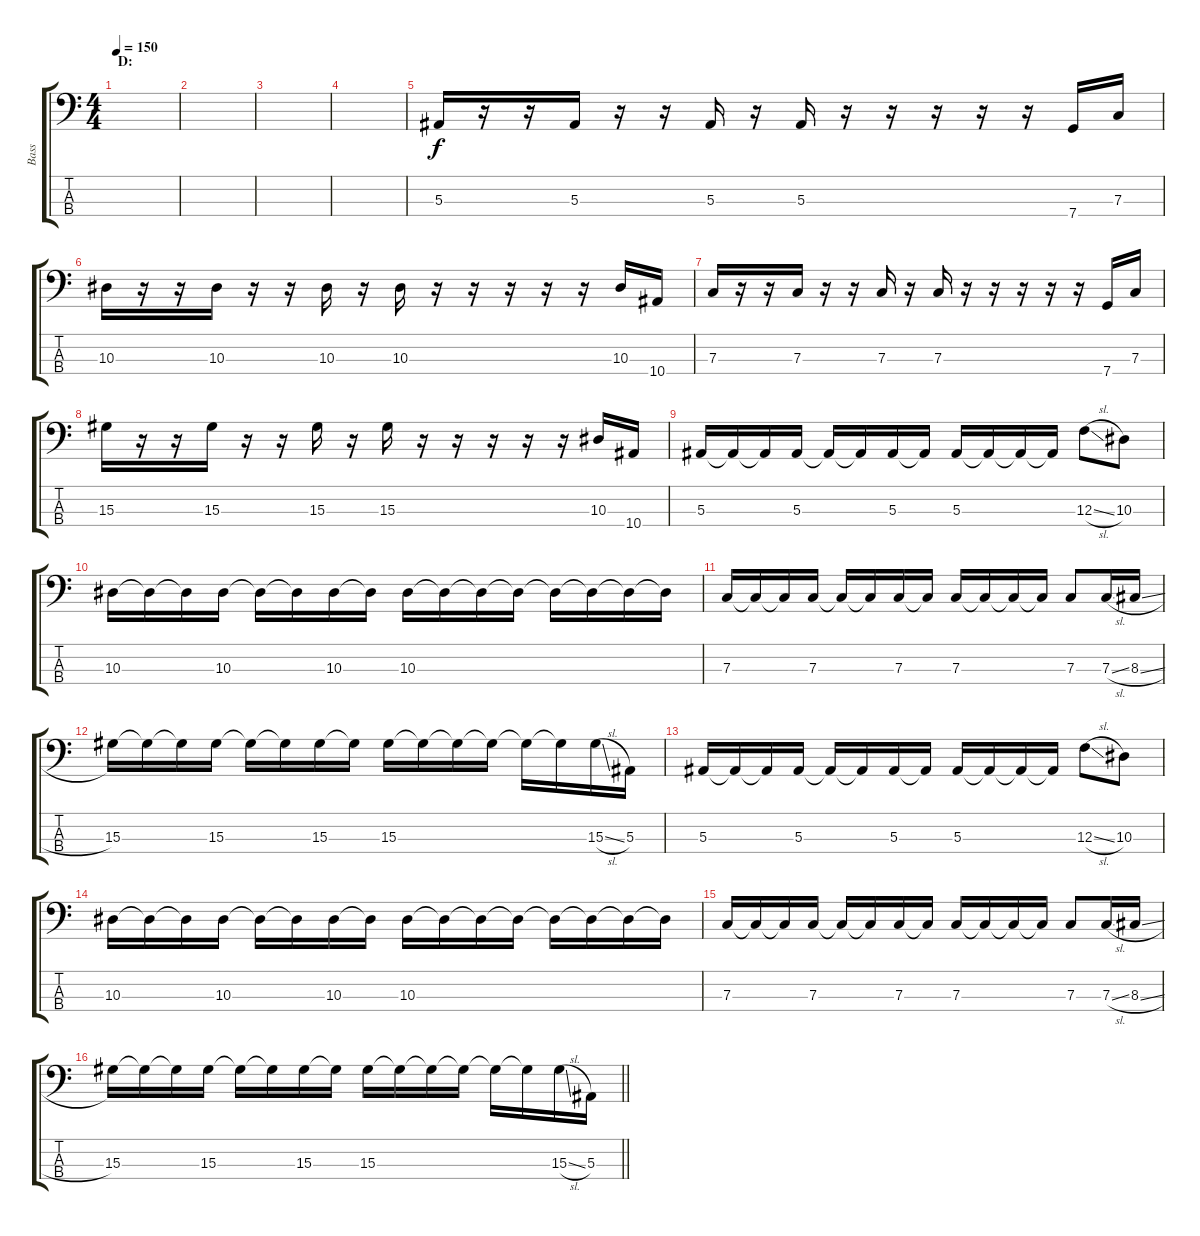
\track ("Bass" "Bass") {instrument electricbassfinger}
\staff {score tabs}
\tuning (Eb2 Bb1 F1 C1) {hide}
\ts (4 4)
\section ("" "D:")
\tempo 150
\clef f4
\ks c
|
|
|
|
5.3.16 r.16 r.16 5.3.16 r.16 r.16 5.3.16 r.16 5.3.16 r.16 r.16 r.16 r.16 r.16 7.4.16 7.3.16 |
10.3.16 r.16 r.16 10.3.16 r.16 r.16 10.3.16 r.16 10.3.16 r.16 r.16 r.16 r.16 r.16 10.3.16 10.4.16 |
7.3.16 r.16 r.16 7.3.16 r.16 r.16 7.3.16 r.16 7.3.16 r.16 r.16 r.16 r.16 r.16 7.4.16 7.3.16 |
15.3.16 r.16 r.16 15.3.16 r.16 r.16 15.3.16 r.16 15.3.16 r.16 r.16 r.16 r.16 r.16 10.3.16 10.4.16 |
5.3.16 5.3{t}.16 5.3{t}.16 5.3.16 5.3{t}.16 5.3{t}.16 5.3.16 5.3{t}.16 5.3.16 5.3{t}.16 5.3{t}.16 5.3{t}.16 12.3{sl}.8 10.3.8 |
10.3.16 10.3{t}.16 10.3{t}.16 10.3.16 10.3{t}.16 10.3{t}.16 10.3.16 10.3{t}.16 10.3.16 10.3{t}.16 10.3{t}.16 10.3{t}.16 10.3{t}.16 10.3{t}.16 10.3{t}.16 10.3{t}.16 |
7.3.16 7.3{t}.16 7.3{t}.16 7.3.16 7.3{t}.16 7.3{t}.16 7.3.16 7.3{t}.16 7.3.16 7.3{t}.16 7.3{t}.16 7.3{t}.16 7.3.8 7.3{sl}.16 8.3{sl}.16 |
15.3.16 15.3{t}.16 15.3{t}.16 15.3.16 15.3{t}.16 15.3{t}.16 15.3.16 15.3{t}.16 15.3.16 15.3{t}.16 15.3{t}.16 15.3{t}.16 15.3{t}.16 15.3{t}.16 15.3{sl}.16 5.3.16 |
5.3.16 5.3{t}.16 5.3{t}.16 5.3.16 5.3{t}.16 5.3{t}.16 5.3.16 5.3{t}.16 5.3.16 5.3{t}.16 5.3{t}.16 5.3{t}.16 12.3{sl}.8 10.3.8 |
10.3.16 10.3{t}.16 10.3{t}.16 10.3.16 10.3{t}.16 10.3{t}.16 10.3.16 10.3{t}.16 10.3.16 10.3{t}.16 10.3{t}.16 10.3{t}.16 10.3{t}.16 10.3{t}.16 10.3{t}.16 10.3{t}.16 |
7.3.16 7.3{t}.16 7.3{t}.16 7.3.16 7.3{t}.16 7.3{t}.16 7.3.16 7.3{t}.16 7.3.16 7.3{t}.16 7.3{t}.16 7.3{t}.16 7.3.8 7.3{sl}.16 8.3{sl}.16 |
\barLineRight lightlight
15.3.16 15.3{t}.16 15.3{t}.16 15.3.16 15.3{t}.16 15.3{t}.16 15.3.16 15.3{t}.16 15.3.16 15.3{t}.16 15.3{t}.16 15.3{t}.16 15.3{t}.16 15.3{t}.16 15.3{sl}.16 5.3.16
